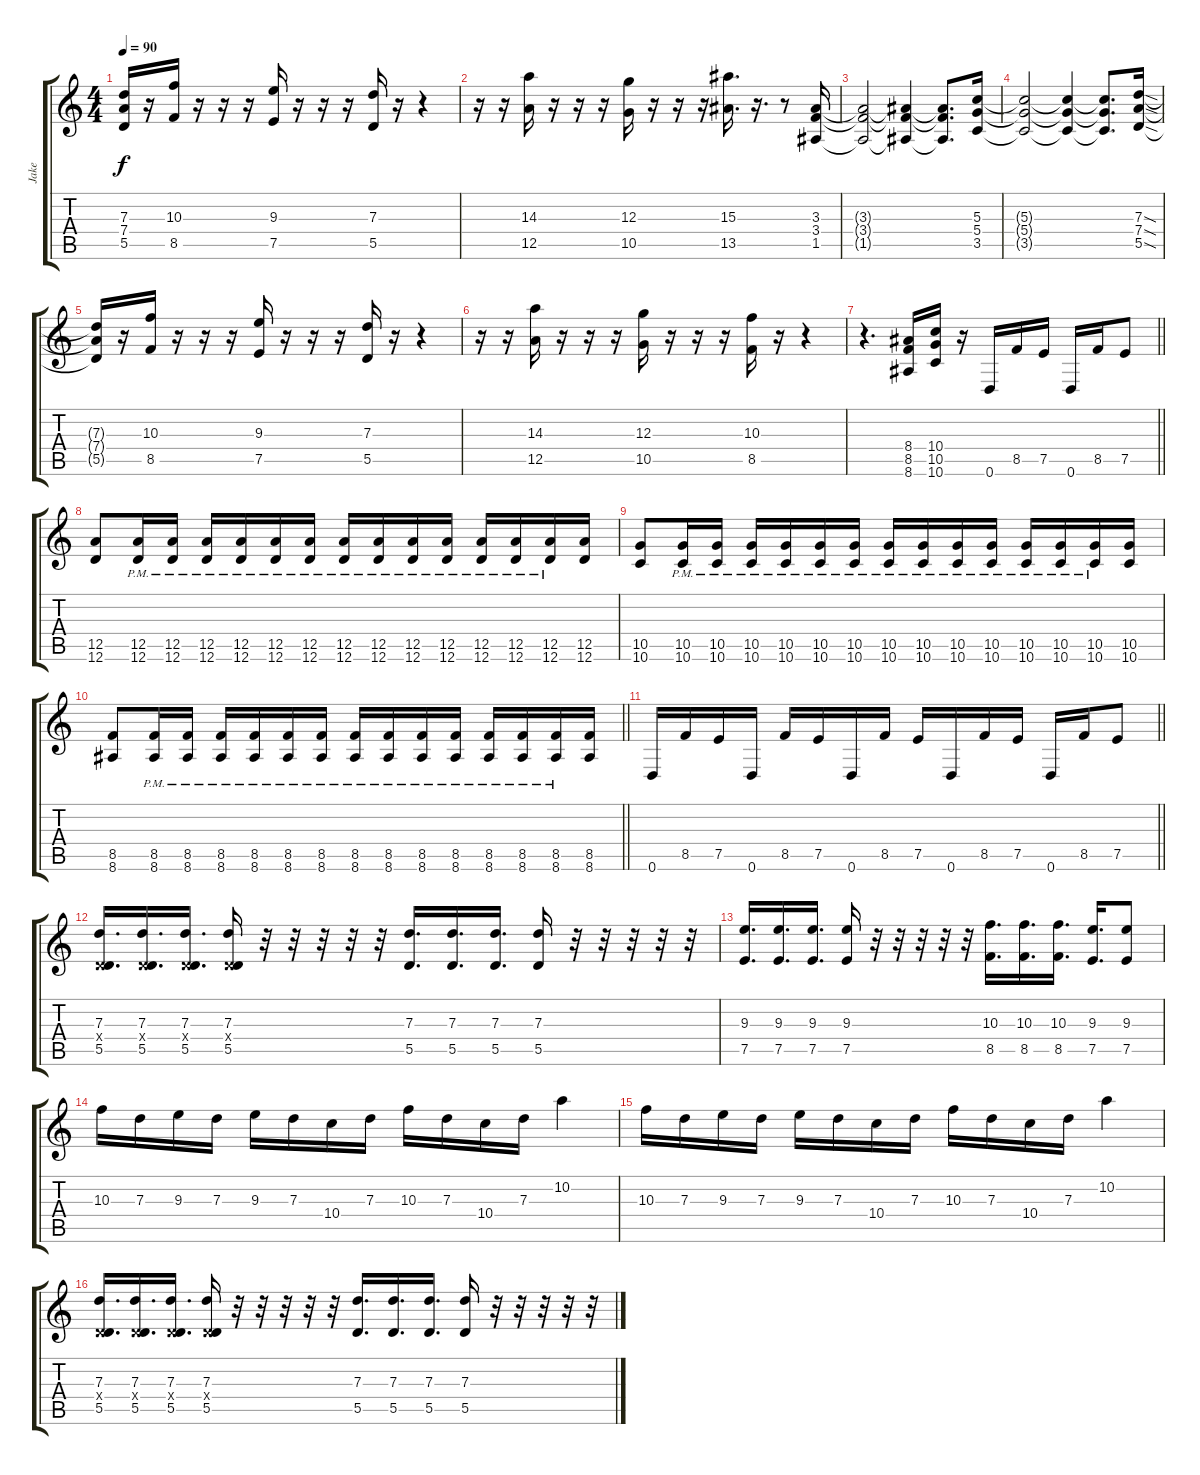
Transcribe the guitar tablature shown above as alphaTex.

\track ("Jake" "Jake") {instrument overdrivenguitar}
\staff {score tabs}
\tuning (E4 B3 G3 D3 A2 D2) {hide}
\ts (4 4)
\tempo 90
\clef g2
\ks c
(7.3{t} 7.4{t} 5.5{t}).16{dy f} r.16 (10.3 8.5).16 r.16 r.16 r.16 (9.3 7.5).16 r.16 r.16 r.16 (7.3 5.5).16 r.16 r.4 |
r.16 r.16 (14.3 12.5).16 r.16 r.16 r.16 (12.3 10.5).16 r.16 r.16 r.16 (15.3 13.5).16{d} r.16{d} r.8 (3.3 3.4 1.5).16 |
(3.3{t} 3.4{t} 1.5{t}).2{instrument overdrivenguitar} (3.3{t} 3.4{t} 1.5{t}).4 (3.3{t} 3.4{t} 1.5{t}).8{d} (5.3 5.4 3.5).16 |
(5.3{t} 5.4{t} 3.5{t}).2{instrument overdrivenguitar} (5.3{t} 5.4{t} 3.5{t}).4 (5.3{t} 5.4{t} 3.5{t}).8{d} (7.3{sod} 7.4{sod} 5.5{sod}).16 |
(7.3{t} 7.4{t} 5.5{t}).16 r.16 (10.3 8.5).16 r.16 r.16 r.16 (9.3 7.5).16 r.16 r.16 r.16 (7.3 5.5).16 r.16 r.4 |
r.16 r.16 (14.3 12.5).16 r.16 r.16 r.16 (12.3 10.5).16 r.16 r.16 r.16 (10.3 8.5).16 r.16 r.4 |
\barLineRight lightlight
r.4{d} (8.4 8.5 8.6).16 (10.4 10.5 10.6).16 r.16 0.6.16 8.5.16 7.5.16 0.6.16 8.5.16 7.5.8 |
(12.5 12.6).8 (12.5{pm} 12.6{pm}).16 (12.5{pm} 12.6{pm}).16 (12.5{pm} 12.6{pm}).16 (12.5{pm} 12.6{pm}).16 (12.5{pm} 12.6{pm}).16 (12.5{pm} 12.6{pm}).16 (12.5{pm} 12.6{pm}).16 (12.5{pm} 12.6{pm}).16 (12.5{pm} 12.6{pm}).16 (12.5{pm} 12.6{pm}).16 (12.5{pm} 12.6{pm}).16 (12.5{pm} 12.6{pm}).16 (12.5{pm} 12.6{pm}).16 (12.5 12.6).16 |
(10.5 10.6).8 (10.5{pm} 10.6{pm}).16 (10.5{pm} 10.6{pm}).16 (10.5{pm} 10.6{pm}).16 (10.5{pm} 10.6{pm}).16 (10.5{pm} 10.6{pm}).16 (10.5{pm} 10.6{pm}).16 (10.5{pm} 10.6{pm}).16 (10.5{pm} 10.6{pm}).16 (10.5{pm} 10.6{pm}).16 (10.5{pm} 10.6{pm}).16 (10.5{pm} 10.6{pm}).16 (10.5{pm} 10.6{pm}).16 (10.5{pm} 10.6{pm}).16 (10.5 10.6).16 |
\barLineRight lightlight
(8.5 8.6).8 (8.5{pm} 8.6{pm}).16 (8.5{pm} 8.6{pm}).16 (8.5{pm} 8.6{pm}).16 (8.5{pm} 8.6{pm}).16 (8.5{pm} 8.6{pm}).16 (8.5{pm} 8.6{pm}).16 (8.5{pm} 8.6{pm}).16 (8.5{pm} 8.6{pm}).16 (8.5{pm} 8.6{pm}).16 (8.5{pm} 8.6{pm}).16 (8.5{pm} 8.6{pm}).16 (8.5{pm} 8.6{pm}).16 (8.5{pm} 8.6{pm}).16 (8.5 8.6).16 |
\barLineRight lightlight
0.6.16 8.5.16 7.5.16 0.6.16 8.5.16 7.5.16 0.6.16 8.5.16 7.5.16 0.6.16 8.5.16 7.5.16 0.6.16 8.5.16 7.5.8 |
(7.3 0.4{x} 5.5).16{d} (7.3 0.4{x} 5.5).16{d} (7.3 0.4{x} 5.5).16{d} (7.3 0.4{x} 5.5).16 r.32 r.32 r.32 r.32 r.32 (7.3 5.5).16{d} (7.3 5.5).16{d} (7.3 5.5).16{d} (7.3 5.5).16 r.32 r.32 r.32 r.32 r.32 |
(9.3 7.5).16{d} (9.3 7.5).16{d} (9.3 7.5).16{d} (9.3 7.5).16 r.32 r.32 r.32 r.32 r.32 (10.3 8.5).16{d} (10.3 8.5).16{d} (10.3 8.5).16{d} (9.3 7.5).16{d} (9.3 7.5).8 |
10.3.16 7.3.16 9.3.16 7.3.16 9.3.16 7.3.16 10.4.16 7.3.16 10.3.16 7.3.16 10.4.16 7.3.16 10.2.4 |
10.3.16 7.3.16 9.3.16 7.3.16 9.3.16 7.3.16 10.4.16 7.3.16 10.3.16 7.3.16 10.4.16 7.3.16 10.2.4 |
(7.3 0.4{x} 5.5).16{d} (7.3 0.4{x} 5.5).16{d} (7.3 0.4{x} 5.5).16{d} (7.3 0.4{x} 5.5).16 r.32 r.32 r.32 r.32 r.32 (7.3 5.5).16{d} (7.3 5.5).16{d} (7.3 5.5).16{d} (7.3 5.5).16 r.32 r.32 r.32 r.32 r.32
